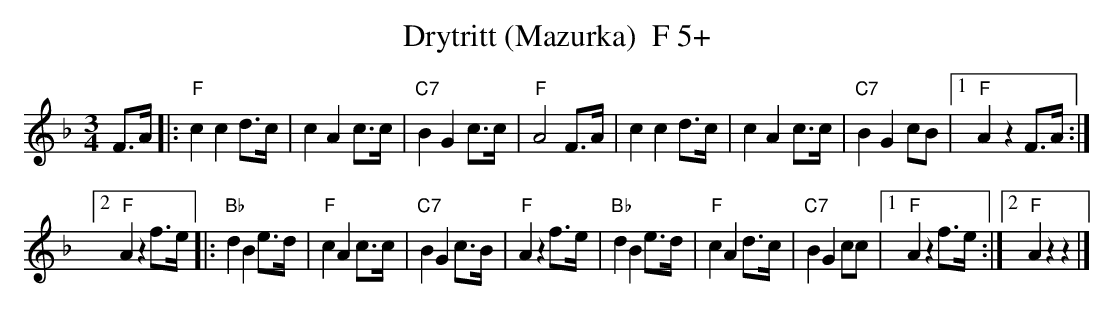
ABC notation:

X:1
T:Drytritt (Mazurka)  F 5+
M:3/4
L:1/8
K:F%%MIDI gchordon
F>A |: "F"c2c2d>c | c2A2c>c | "C7"B2G2c>c | "F"A4F>A | c2c2d>c | c2A2 c>c | "C7"B2G2cB |1 "F"A2z2F>A :|2
"F"A2z2f>e |: "Bb"d2B2e>d | "F"c2A2c>c | "C7"B2G2c>B | "F"A2z2f>e | "Bb"d2B2e>d | "F"c2A2 d>c | "C7"B2G2 cc |1 "F"A2z2f>e :|2 "F"A2z2z2 |]
